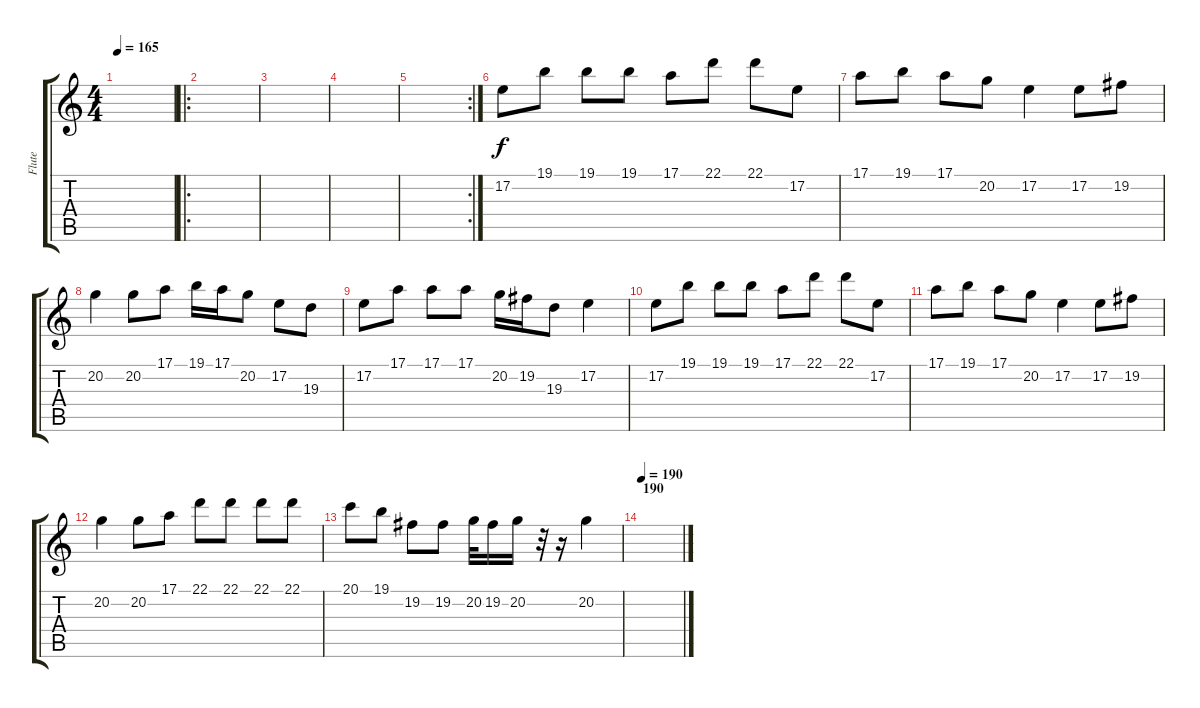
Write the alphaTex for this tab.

\track ("Flute" "Flute") {instrument piccolo}
\staff {score tabs}
\tuning (E4 B3 G3 D3 A2 E2) {hide}
\ts (4 4)
\tempo 165
\clef g2
\ks c
|
\ro
|
|
|
\rc 2
|
17.2.8 19.1.8 19.1.8 19.1.8 17.1.8 22.1.8 22.1.8 17.2.8 |
17.1.8 19.1.8 17.1.8 20.2.8 17.2.4 17.2.8 19.2.8 |
20.2.4 20.2.8 17.1.8 19.1.16 17.1.16 20.2.8 17.2.8 19.3.8 |
17.2.8 17.1.8 17.1.8 17.1.8 20.2.16 19.2.16 19.3.8 17.2.4 |
17.2.8 19.1.8 19.1.8 19.1.8 17.1.8 22.1.8 22.1.8 17.2.8 |
17.1.8 19.1.8 17.1.8 20.2.8 17.2.4 17.2.8 19.2.8 |
20.2.4 20.2.8 17.1.8 22.1.8 22.1.8 22.1.8 22.1.8 |
20.1.8 19.1.8 19.2.8 19.2.8 20.2.32 19.2.16 20.2.16 r.32 r.16 20.2.4 |
\section ("" "190")
\tempo 180
\tempo 190
